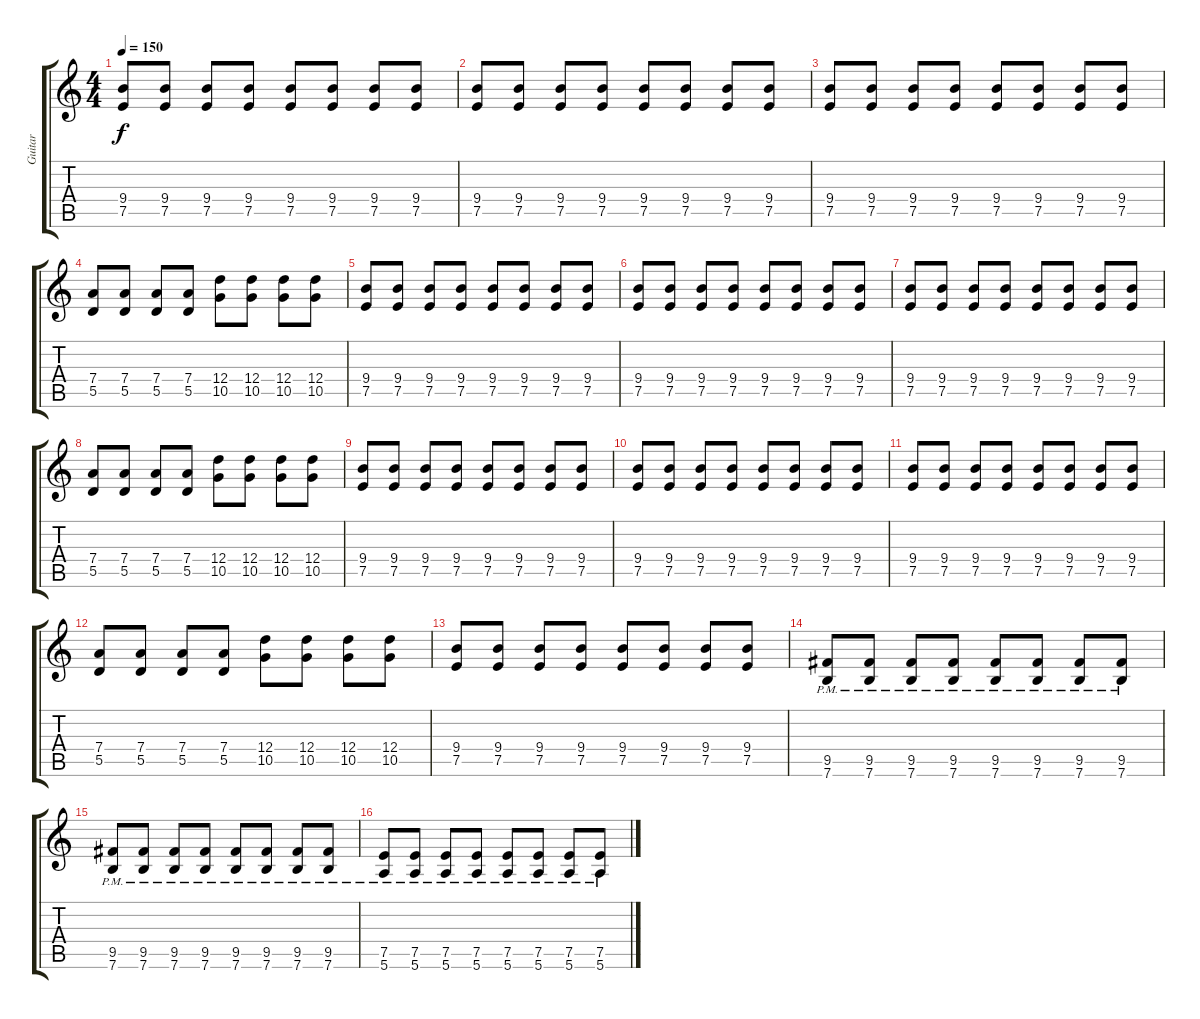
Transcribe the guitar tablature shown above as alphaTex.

\track ("Guitar" "Guitar") {instrument distortionguitar}
\staff {score tabs}
\tuning (E4 B3 G3 D3 A2 E2) {hide}
\ts (4 4)
\tempo 150
\clef g2
\ks c
(9.4 7.5).8{dy f} (9.4 7.5).8 (9.4 7.5).8 (9.4 7.5).8 (9.4 7.5).8 (9.4 7.5).8 (9.4 7.5).8 (9.4 7.5).8 |
(9.4 7.5).8 (9.4 7.5).8 (9.4 7.5).8 (9.4 7.5).8 (9.4 7.5).8 (9.4 7.5).8 (9.4 7.5).8 (9.4 7.5).8 |
(9.4 7.5).8 (9.4 7.5).8 (9.4 7.5).8 (9.4 7.5).8 (9.4 7.5).8 (9.4 7.5).8 (9.4 7.5).8 (9.4 7.5).8 |
(7.4 5.5).8 (7.4 5.5).8 (7.4 5.5).8 (7.4 5.5).8 (12.4 10.5).8 (12.4 10.5).8 (12.4 10.5).8 (12.4 10.5).8 |
(9.4 7.5).8 (9.4 7.5).8 (9.4 7.5).8 (9.4 7.5).8 (9.4 7.5).8 (9.4 7.5).8 (9.4 7.5).8 (9.4 7.5).8 |
(9.4 7.5).8 (9.4 7.5).8 (9.4 7.5).8 (9.4 7.5).8 (9.4 7.5).8 (9.4 7.5).8 (9.4 7.5).8 (9.4 7.5).8 |
(9.4 7.5).8 (9.4 7.5).8 (9.4 7.5).8 (9.4 7.5).8 (9.4 7.5).8 (9.4 7.5).8 (9.4 7.5).8 (9.4 7.5).8 |
(7.4 5.5).8 (7.4 5.5).8 (7.4 5.5).8 (7.4 5.5).8 (12.4 10.5).8 (12.4 10.5).8 (12.4 10.5).8 (12.4 10.5).8 |
(9.4 7.5).8 (9.4 7.5).8 (9.4 7.5).8 (9.4 7.5).8 (9.4 7.5).8 (9.4 7.5).8 (9.4 7.5).8 (9.4 7.5).8 |
(9.4 7.5).8 (9.4 7.5).8 (9.4 7.5).8 (9.4 7.5).8 (9.4 7.5).8 (9.4 7.5).8 (9.4 7.5).8 (9.4 7.5).8 |
(9.4 7.5).8 (9.4 7.5).8 (9.4 7.5).8 (9.4 7.5).8 (9.4 7.5).8 (9.4 7.5).8 (9.4 7.5).8 (9.4 7.5).8 |
(7.4 5.5).8 (7.4 5.5).8 (7.4 5.5).8 (7.4 5.5).8 (12.4 10.5).8 (12.4 10.5).8 (12.4 10.5).8 (12.4 10.5).8 |
(9.4 7.5).8 (9.4 7.5).8 (9.4 7.5).8 (9.4 7.5).8 (9.4 7.5).8 (9.4 7.5).8 (9.4 7.5).8 (9.4 7.5).8 |
(9.5{pm} 7.6{pm}).8 (9.5{pm} 7.6{pm}).8 (9.5{pm} 7.6{pm}).8 (9.5{pm} 7.6{pm}).8 (9.5{pm} 7.6{pm}).8 (9.5{pm} 7.6{pm}).8 (9.5{pm} 7.6{pm}).8 (9.5{pm} 7.6{pm}).8 |
(9.5{pm} 7.6{pm}).8 (9.5{pm} 7.6{pm}).8 (9.5{pm} 7.6{pm}).8 (9.5{pm} 7.6{pm}).8 (9.5{pm} 7.6{pm}).8 (9.5{pm} 7.6{pm}).8 (9.5{pm} 7.6{pm}).8 (9.5{pm} 7.6{pm}).8 |
(7.5{pm} 5.6{pm}).8 (7.5{pm} 5.6{pm}).8 (7.5{pm} 5.6{pm}).8 (7.5{pm} 5.6{pm}).8 (7.5{pm} 5.6{pm}).8 (7.5{pm} 5.6{pm}).8 (7.5{pm} 5.6{pm}).8 (7.5{pm} 5.6{pm}).8
